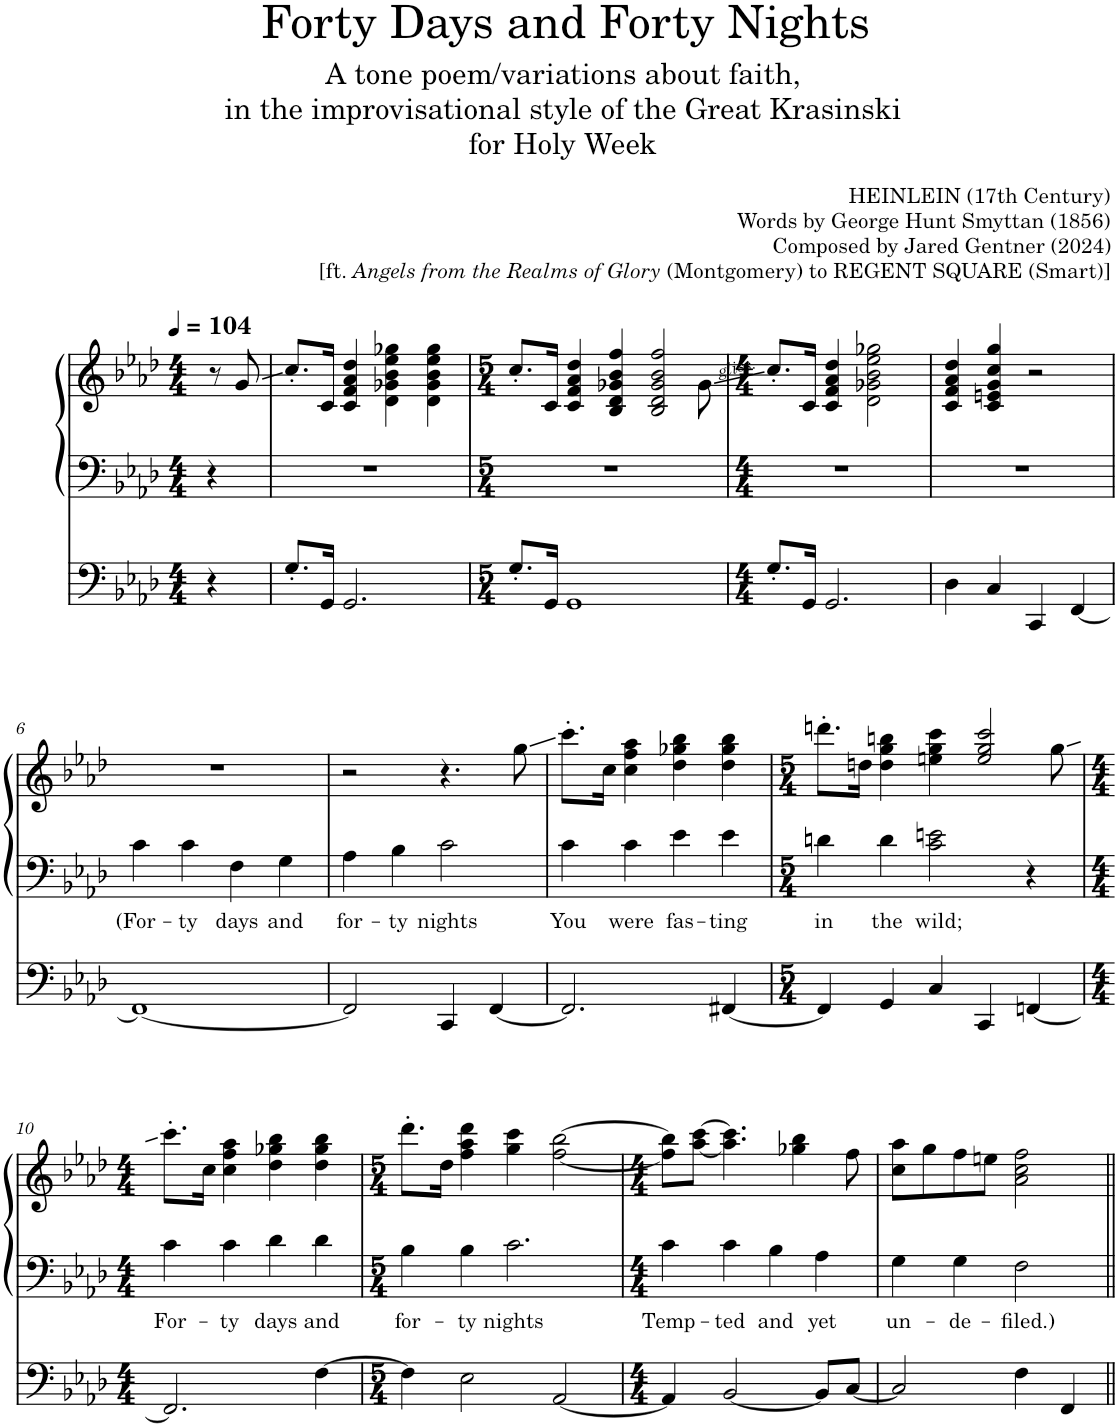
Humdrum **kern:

**kern	**kern	**text	**kern
*part1	*part1	*part1	*part1
*staff3	*staff2	*staff2	*staff1
*I"Organ	*	*	*
*I'Org.	*	*	*
*clefF4	*clefF4	*	*clefG2
*k[b-e-a-d-]	*k[b-e-a-d-]	*	*k[b-e-a-d-]
*M4/4	*M4/4	*	*M4/4
*MM104	*MM104	*	*MM104
=1	=1	=1	=1
4r	4r	.	8r
.	.	.	8g/
=2	=2	=2	=2
8.G'/L	1r	.	8.cc'/L
16GG/Jk	.	.	16c/Jk
2.GG/	.	.	4c/ 4f/ 4a-/ 4dd-/
.	.	.	4d-\ 4g-X\ 4b-\ 4ee-\ 4gg-X\
.	.	.	4d-\ 4g-\ 4b-\ 4ee-\ 4gg-\
=3	=3	=3	=3
*M5/4	*M5/4	*	*M5/4
*	*	*	*^
8.G'/L	4%5r	.	8.cc'/L	8ryy
*	*	*	*v	*v
16GG/Jk	.	.	16c/Jk
1GG	.	.	4c/ 4f/ 4a-/ 4dd-/
.	.	.	4B-/ 4d-/ 4g-X/ 4b-/ 4ff/
.	.	.	2B-/ 2d-/ 2g-/ 2b-/ 2ff/
*	*	*	*^
.	.	.	.	8g-\
*	*	*	*v	*v
=4	=4	=4	=4
*M4/4	*M4/4	*	*M4/4
8.G'/L	1r	.	8.cc'/L
16GG/Jk	.	.	16c/Jk
2.GG/	.	.	4c/ 4f/ 4a-/ 4dd-/
.	.	.	2d-\ 2g-X\ 2b-\ 2ee-\ 2gg-X\
=5	=5	=5	=5
4D-\	1r	.	4c/ 4f/ 4a-/ 4dd-/
4C/	.	.	4c/ 4en/ 4g/ 4cc/ 4gg/
4CC/	.	.	2r
[4FF/	.	.	.
!!LO:LB:g=z
=6	=6	=6	=6
!	!	!LO:LY:b	!
1FF_	4c\	(For-	1r
!	!	!LO:LY:b	!
.	4c\	-ty	.
!	!	!LO:LY:b	!
.	4F\	days	.
!	!	!LO:LY:b	!
.	4G\	and	.
=7	=7	=7	=7
!	!	!LO:LY:b	!
2FF/]	4A-\	for-	2r
!	!	!LO:LY:b	!
.	4B-\	-ty	.
!	!	!LO:LY:b	!
4CC/	2c\	nights	4.r
[4FF/	.	.	.
.	.	.	8gg\
=8	=8	=8	=8
!	!	!LO:LY:b	!
2.FF/]	4c\	You	8.ccc'\L
.	.	.	16cc\Jk
!	!	!LO:LY:b	!
.	4c\	were	4cc\ 4ff\ 4aa-\
!	!	!LO:LY:b	!
.	4e-\	fas-	4dd-\ 4gg-X\ 4bb-\
!	!	!LO:LY:b	!
[4FF#X/	4e-\	-ting	4dd-\ 4gg-\ 4bb-\
=9	=9	=9	=9
*M5/4	*M5/4	*	*M5/4
!	!	!LO:LY:b	!
*	*	*	*^
4FF#/]	4dn\	in	8.dddn'\L	8ryy
*	*	*	*v	*v
.	.	.	16ddn\Jk
!	!	!LO:LY:b	!
4GG/	4d\	the	4dd\ 4gg\ 4bbn\
!	!	!LO:LY:b	!
4C/	2c\ 2en\	wild;	4een\ 4gg\ 4ccc\
4CC/	.	.	2ee/ 2gg/ 2ccc/
[4FFn/	4r	.	.
*	*	*	*^
.	.	.	.	8gg\
*	*	*	*v	*v
!!LO:LB:g=z
=10	=10	=10	=10
*M4/4	*M4/4	*	*M4/4
*	*	*	*^
!	!	!LO:LY:b	!	!
*	*	*	*v	*v
2.FF/]	4c\	For-	8.ccc'\L
.	.	.	16cc\Jk
!	!	!LO:LY:b	!
.	4c\	-ty	4cc\ 4ff\ 4aa-\
!	!	!LO:LY:b	!
.	4d-\	days	4dd-\ 4gg-X\ 4bb-\
!	!	!LO:LY:b	!
[4F\	4d-\	and	4dd-\ 4gg-\ 4bb-\
=11	=11	=11	=11
*M5/4	*M5/4	*	*M5/4
!	!	!LO:LY:b	!
4F\]	4B-\	for-	8.ddd-'\L
.	.	.	16dd-\Jk
!	!	!LO:LY:b	!
2E-\	4B-\	-ty	4ff\ 4aa-\ 4ddd-\
!	!	!LO:LY:b	!
.	2.c\	nights	4gg\ 4ccc\
[2AA-/	.	.	[2ff\ [2bb-\
=12	=12	=12	=12
*M4/4	*M4/4	*	*M4/4
!	!	!LO:LY:b	!
4AA-/]	4c\	Temp-	8ff\] 8bb-\]L
.	.	.	[8aa-\ [8ccc\J
!	!	!LO:LY:b	!
[2BB-/	4c\	-ted	4.aa-\] 4.ccc\]
!	!	!LO:LY:b	!
.	4B-\	and	.
.	.	.	4gg-X\ 4bb-\
!	!	!LO:LY:b	!
8BB-/L]	4A-\	yet	.
[8C/J	.	.	8ff\
=13	=13	=13	=13
!	!	!LO:LY:b	!
2C/]	4G\	un-	8cc\ 8aa-\L
.	.	.	8gg\
!	!	!LO:LY:b	!
.	4G\	-de-	8ff\
.	.	.	8een\J
!	!	!LO:LY:b	!
4F\	2F\	-filed.)	2a-\ 2cc\ 2ff\
4FF/	.	.	.
=||	=||	=||	=||
*-	*-	*-	*-
